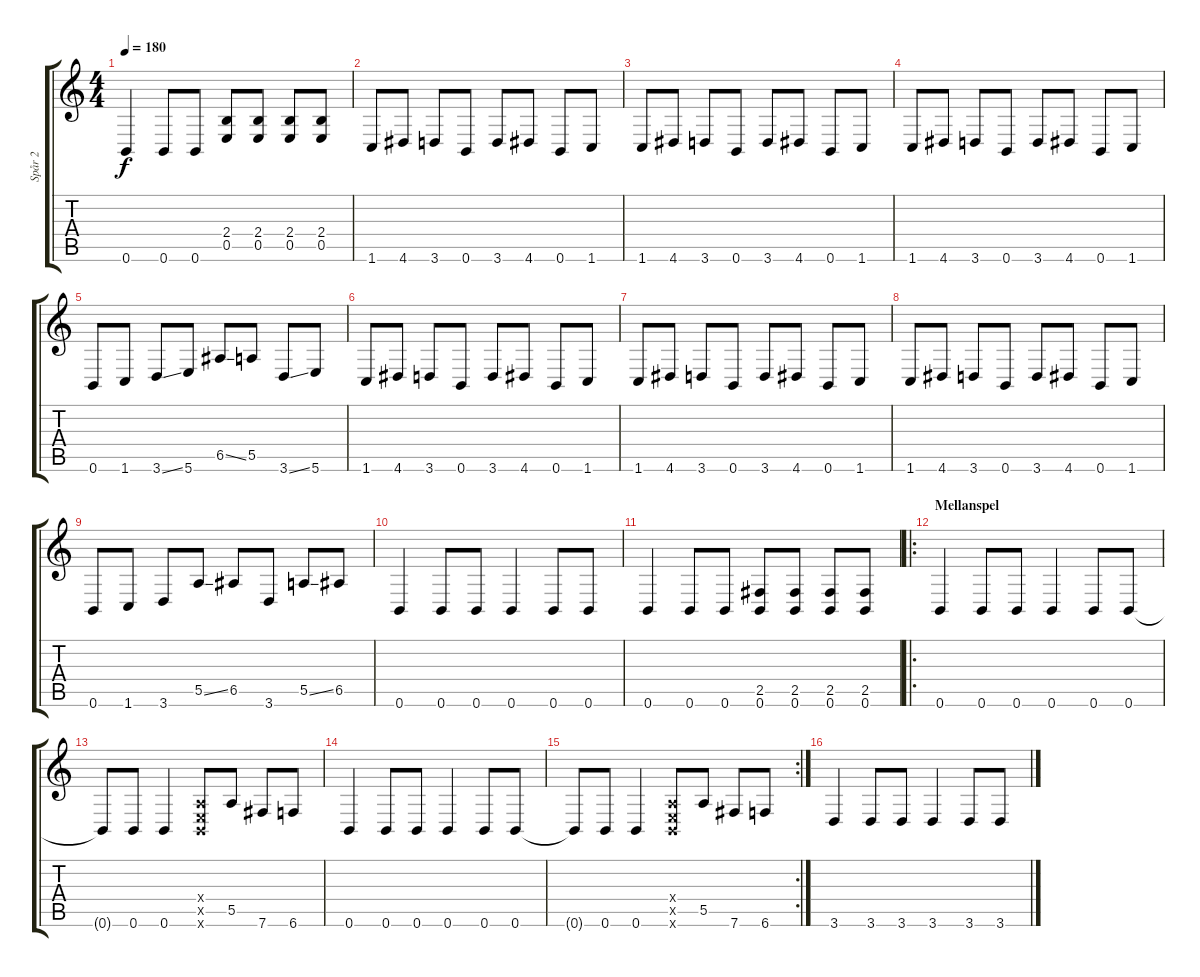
\track ("Spår 2" "Spår 2") {instrument distortionguitar}
\staff {score tabs}
\tuning (B3 Gb3 D3 A2 E2 B1) {hide}
\ts (4 4)
\tempo 180
\clef g2
\ks c
0.6.4{dy f} 0.6.8 0.6.8 (2.4 0.5).8 (2.4 0.5).8 (2.4 0.5).8 (2.4 0.5).8 |
1.6.8 4.6.8 3.6.8 0.6.8 3.6.8 4.6.8 0.6.8 1.6.8 |
1.6.8 4.6.8 3.6.8 0.6.8 3.6.8 4.6.8 0.6.8 1.6.8 |
1.6.8 4.6.8 3.6.8 0.6.8 3.6.8 4.6.8 0.6.8 1.6.8 |
0.6.8 1.6.8 3.6{ss}.8 5.6.8 6.5{ss}.8 5.5.8 3.6{ss}.8 5.6.8 |
1.6.8 4.6.8 3.6.8 0.6.8 3.6.8 4.6.8 0.6.8 1.6.8 |
1.6.8 4.6.8 3.6.8 0.6.8 3.6.8 4.6.8 0.6.8 1.6.8 |
1.6.8 4.6.8 3.6.8 0.6.8 3.6.8 4.6.8 0.6.8 1.6.8 |
0.6.8 1.6.8 3.6.8 5.5{ss}.8 6.5.8 3.6.8 5.5{ss}.8 6.5.8 |
0.6.4 0.6.8 0.6.8 0.6.4 0.6.8 0.6.8 |
0.6.4 0.6.8 0.6.8 (2.5 0.6).8 (2.5 0.6).8 (2.5 0.6).8 (2.5 0.6).8 |
\ro
\section ("" "Mellanspel")
0.6.4 0.6.8 0.6.8 0.6.4 0.6.8 0.6.8 |
0.6{t}.8 0.6.8 0.6.4 (0.4{x} 0.5{x} 0.6{x}).8 5.5.8 7.6.8 6.6.8 |
0.6.4 0.6.8 0.6.8 0.6.4 0.6.8 0.6.8 |
\rc 2
0.6{t}.8 0.6.8 0.6.4 (0.4{x} 0.5{x} 0.6{x}).8 5.5.8 7.6.8 6.6.8 |
3.6.4 3.6.8 3.6.8 3.6.4 3.6.8 3.6.8
